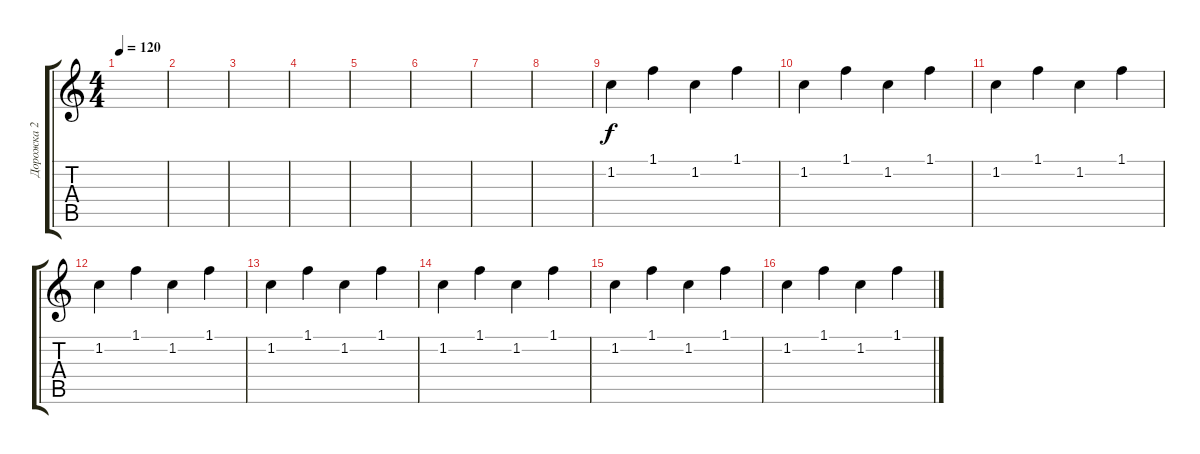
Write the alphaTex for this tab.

\track ("Дорожка 2" "Дорожка 2") {instrument distortionguitar}
\staff {score tabs}
\tuning (E4 B3 G3 D3 A2 E2) {hide}
\ts (4 4)
\tempo 120
\clef g2
\ks c
|
|
|
|
|
|
|
|
1.2.4{dy f} 1.1.4 1.2.4 1.1.4 |
1.2.4 1.1.4 1.2.4 1.1.4 |
1.2.4 1.1.4 1.2.4 1.1.4 |
1.2.4 1.1.4 1.2.4 1.1.4 |
1.2.4 1.1.4 1.2.4 1.1.4 |
1.2.4 1.1.4 1.2.4 1.1.4 |
1.2.4 1.1.4 1.2.4 1.1.4 |
1.2.4 1.1.4 1.2.4 1.1.4
